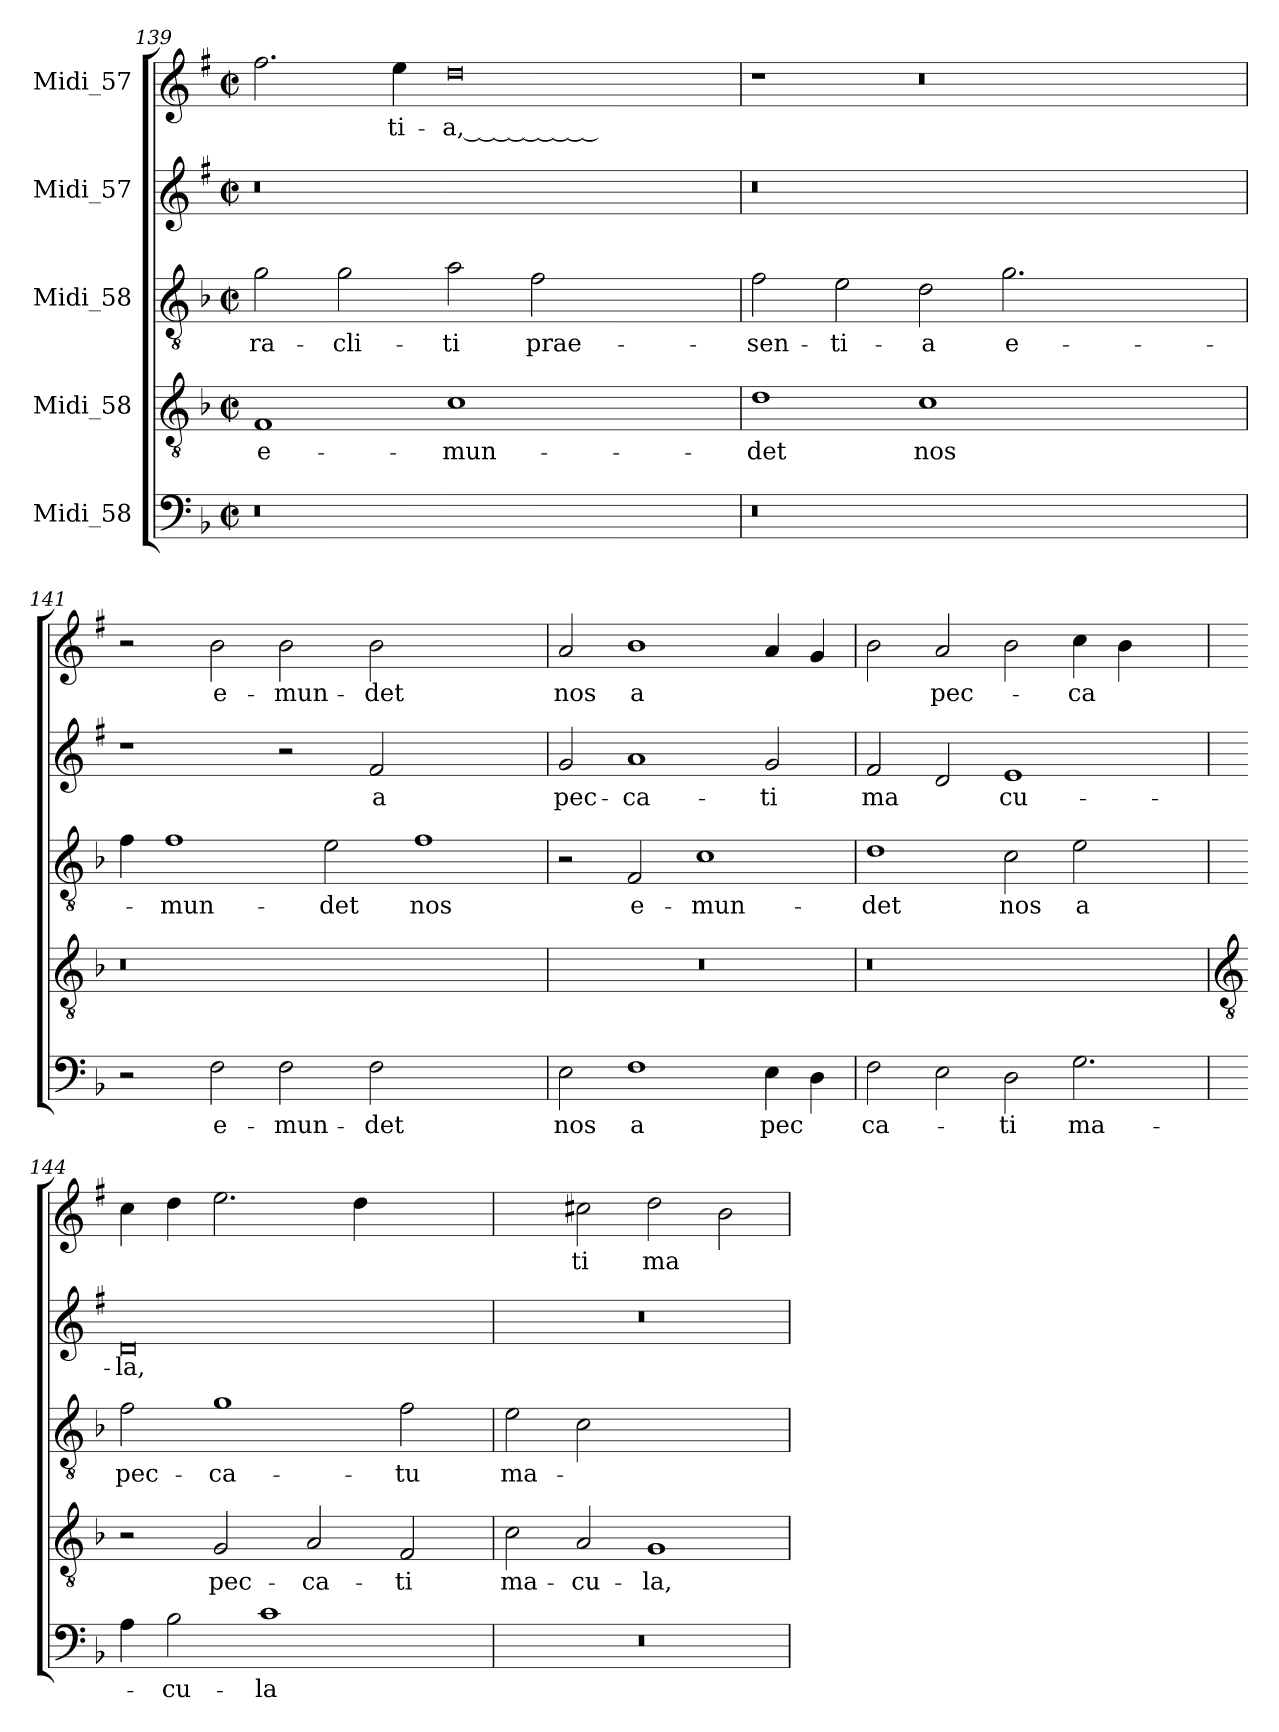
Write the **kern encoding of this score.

**kern	**text	**kern	**text	**kern	**text	**kern	**text	**kern	**text
*part5	*part5	*part4	*part4	*part3	*part3	*part2	*part2	*part1	*part1
*staff5	*staff5	*staff4	*staff4	*staff3	*staff3	*staff2	*staff2	*staff1	*staff1
*I"Midi_58	*	*I"Midi_58	*	*I"Midi_58	*	*I"Midi_57	*	*I"Midi_57	*
!!LO:LB:g=z
*clefF4	*	*clefGv2	*	*clefGv2	*	*clefG2	*	*clefG2	*
*	*	*	*	*	*	*ITrd1c2	*	*ITrd1c2	*
*k[b-]	*	*k[b-]	*	*k[b-]	*	*k[b-]	*	*k[b-]	*
*F:	*	*F:	*	*F:	*	*F:	*	*F:	*
*M4/2	*	*M4/2	*	*M4/2	*	*M4/2	*	*M4/2	*
*met(c|)	*	*met(c|)	*	*met(c|)	*	*met(c|)	*	*met(c|)	*
=139	=139	=139	=139	=139	=139	=139	=139	=139	=139
!	!	!	!LO:LY:b	!	!LO:LY:b	!	!	!	!
0r	.	1F	e-	2g	-ra-	0r	.	2.ee	.
!	!	!	!	!	!LO:LY:b	!	!	!	!
.	.	.	.	2g	-cli-	.	.	.	.
!	!	!	!	!	!	!	!	!	!LO:LY:b
.	.	.	.	.	.	.	.	4dd	-ti-
!	!	!	!LO:LY:b	!	!LO:LY:b	!	!	!	!LO:LY:b
.	.	1c	-mun-	2a	-ti	.	.	0cc	-a,__________
!	!	!	!	!	!LO:LY:b	!	!	!	!
.	.	.	.	2f	prae-	.	.	.	.
1ryy	.	1ryy	.	1ryy	.	1ryy	.	.	.
=140	=140	=140	=140	=140	=140	=140	=140	=140	=140
!	!	!	!LO:LY:b	!	!LO:LY:b	!	!	!	!
0r	.	1d	-det	2f	-sen-	0r	.	1r	.
!	!	!	!	!	!LO:LY:b	!	!	!	!
.	.	.	.	2e	-ti-	.	.	.	.
!	!	!	!LO:LY:b	!	!LO:LY:b	!	!	!	!
.	.	1c	nos	2d	-a	.	.	0r	.
!	!	!	!	!	!LO:LY:b	!	!	!	!
.	.	.	.	2.g	e-	.	.	.	.
1ryy	.	1ryy	.	.	.	1ryy	.	.	.
.	.	.	.	2.ryy	.	.	.	.	.
=141	=141	=141	=141	=141	=141	=141	=141	=141	=141
2r	.	0r	.	4f	.	1r	.	2r	.
!	!	!	!	!	!LO:LY:b	!	!	!	!
.	.	.	.	1f	-mun-	.	.	.	.
!	!LO:LY:b	!	!	!	!	!	!	!	!LO:LY:b
2F	e-	.	.	.	.	.	.	2a	e-
!	!LO:LY:b	!	!	!	!	!	!	!	!LO:LY:b
2F	-mun-	.	.	.	.	2r	.	2a	-mun-
!	!	!	!	!	!LO:LY:b	!	!	!	!
.	.	.	.	2e	-det	.	.	.	.
!	!LO:LY:b	!	!	!	!	!	!LO:LY:b	!	!LO:LY:b
2F	-det	.	.	.	.	2e	a	2a	-det
!	!	!	!	!	!LO:LY:b	!	!	!	!
.	.	.	.	1f	nos	.	.	.	.
2.ryy	.	2.ryy	.	.	.	2.ryy	.	2.ryy	.
!!LO:LB:g=z
=142	=142	=142	=142	=142	=142	=142	=142	=142	=142
!	!LO:LY:b	!	!	!	!	!	!LO:LY:b	!	!LO:LY:b
2E	nos	0r	.	2r	.	2f	pec-	2g	nos
!	!LO:LY:b	!	!	!	!LO:LY:b	!	!LO:LY:b	!	!LO:LY:b
1F	a	.	.	2F	e-	1g	-ca-	1a	a
!	!	!	!	!	!LO:LY:b	!	!	!	!
.	.	.	.	1c	-mun-	.	.	.	.
!	!LO:LY:b	!	!	!	!	!	!LO:LY:b	!	!
4E	pec	.	.	.	.	2f	-ti	4g	.
4D	.	.	.	.	.	.	.	4f	.
=143	=143	=143	=143	=143	=143	=143	=143	=143	=143
!	!LO:LY:b	!	!	!	!LO:LY:b	!	!LO:LY:b	!	!
2F	ca-	0r	.	1d	-det	2e	ma	2a	.
!	!	!	!	!	!	!	!LO:LY:b	!	!LO:LY:b
2E	.	.	.	.	.	2c	-	2g	pec-
!	!LO:LY:b	!	!	!	!LO:LY:b	!	!LO:LY:b	!	!
2D	-ti	.	.	2c	nos	1d	cu-	2a	.
!	!LO:LY:b	!	!	!	!LO:LY:b	!	!	!	!LO:LY:b
2.G	ma-	.	.	2e	a	.	.	4b-	-ca
.	.	.	.	.	.	.	.	4a	.
.	.	4ryy	.	4ryy	.	4ryy	.	4ryy	.
!!LO:LB:g=z
=144	=144	=144	=144	=144	=144	=144	=144	=144	=144
*	*	*clefGv2	*	*	*	*	*	*	*
!	!	!	!	!	!LO:LY:b	!	!LO:LY:b	!	!
4A	.	2r	.	2f	pec-	0c	-la,	4b-	.
!	!LO:LY:b	!	!	!	!	!	!	!	!
2B-	-cu-	.	.	.	.	.	.	4cc	.
!	!	!	!LO:LY:b	!	!LO:LY:b	!	!	!	!
.	.	2G	pec-	1g	-ca-	.	.	2.dd	.
!	!LO:LY:b	!	!	!	!	!	!	!	!
1c	-la	.	.	.	.	.	.	.	.
!	!	!	!LO:LY:b	!	!	!	!	!	!
.	.	2A	-ca-	.	.	.	.	.	.
.	.	.	.	.	.	.	.	4cc	.
!	!	!	!LO:LY:b	!	!LO:LY:b	!	!	!	!
.	.	2F	-ti	2f	-tu	.	.	[2ccyy	.
4ryy	.	.	.	.	.	.	.	.	.
!!LO:LB:g=z
=145	=145	=145	=145	=145	=145	=145	=145	=145	=145
!	!	!	!LO:LY:b	!	!LO:LY:b	!	!	!	!
0r	.	2c	ma-	2e	ma-	0r	.	2ccyy]	.
!	!	!	!LO:LY:b	!	!	!	!	!	!LO:LY:b
.	.	2A	-cu-	2c	.	.	.	2b	ti
!	!	!	!LO:LY:b	!	!	!	!	!	!LO:LY:b
.	.	1G	-la,	1ryy	.	.	.	2cc	ma
.	.	.	.	.	.	.	.	2a	.
=	=	=	=	=	=	=	=	=	=
*-	*-	*-	*-	*-	*-	*-	*-	*-	*-
